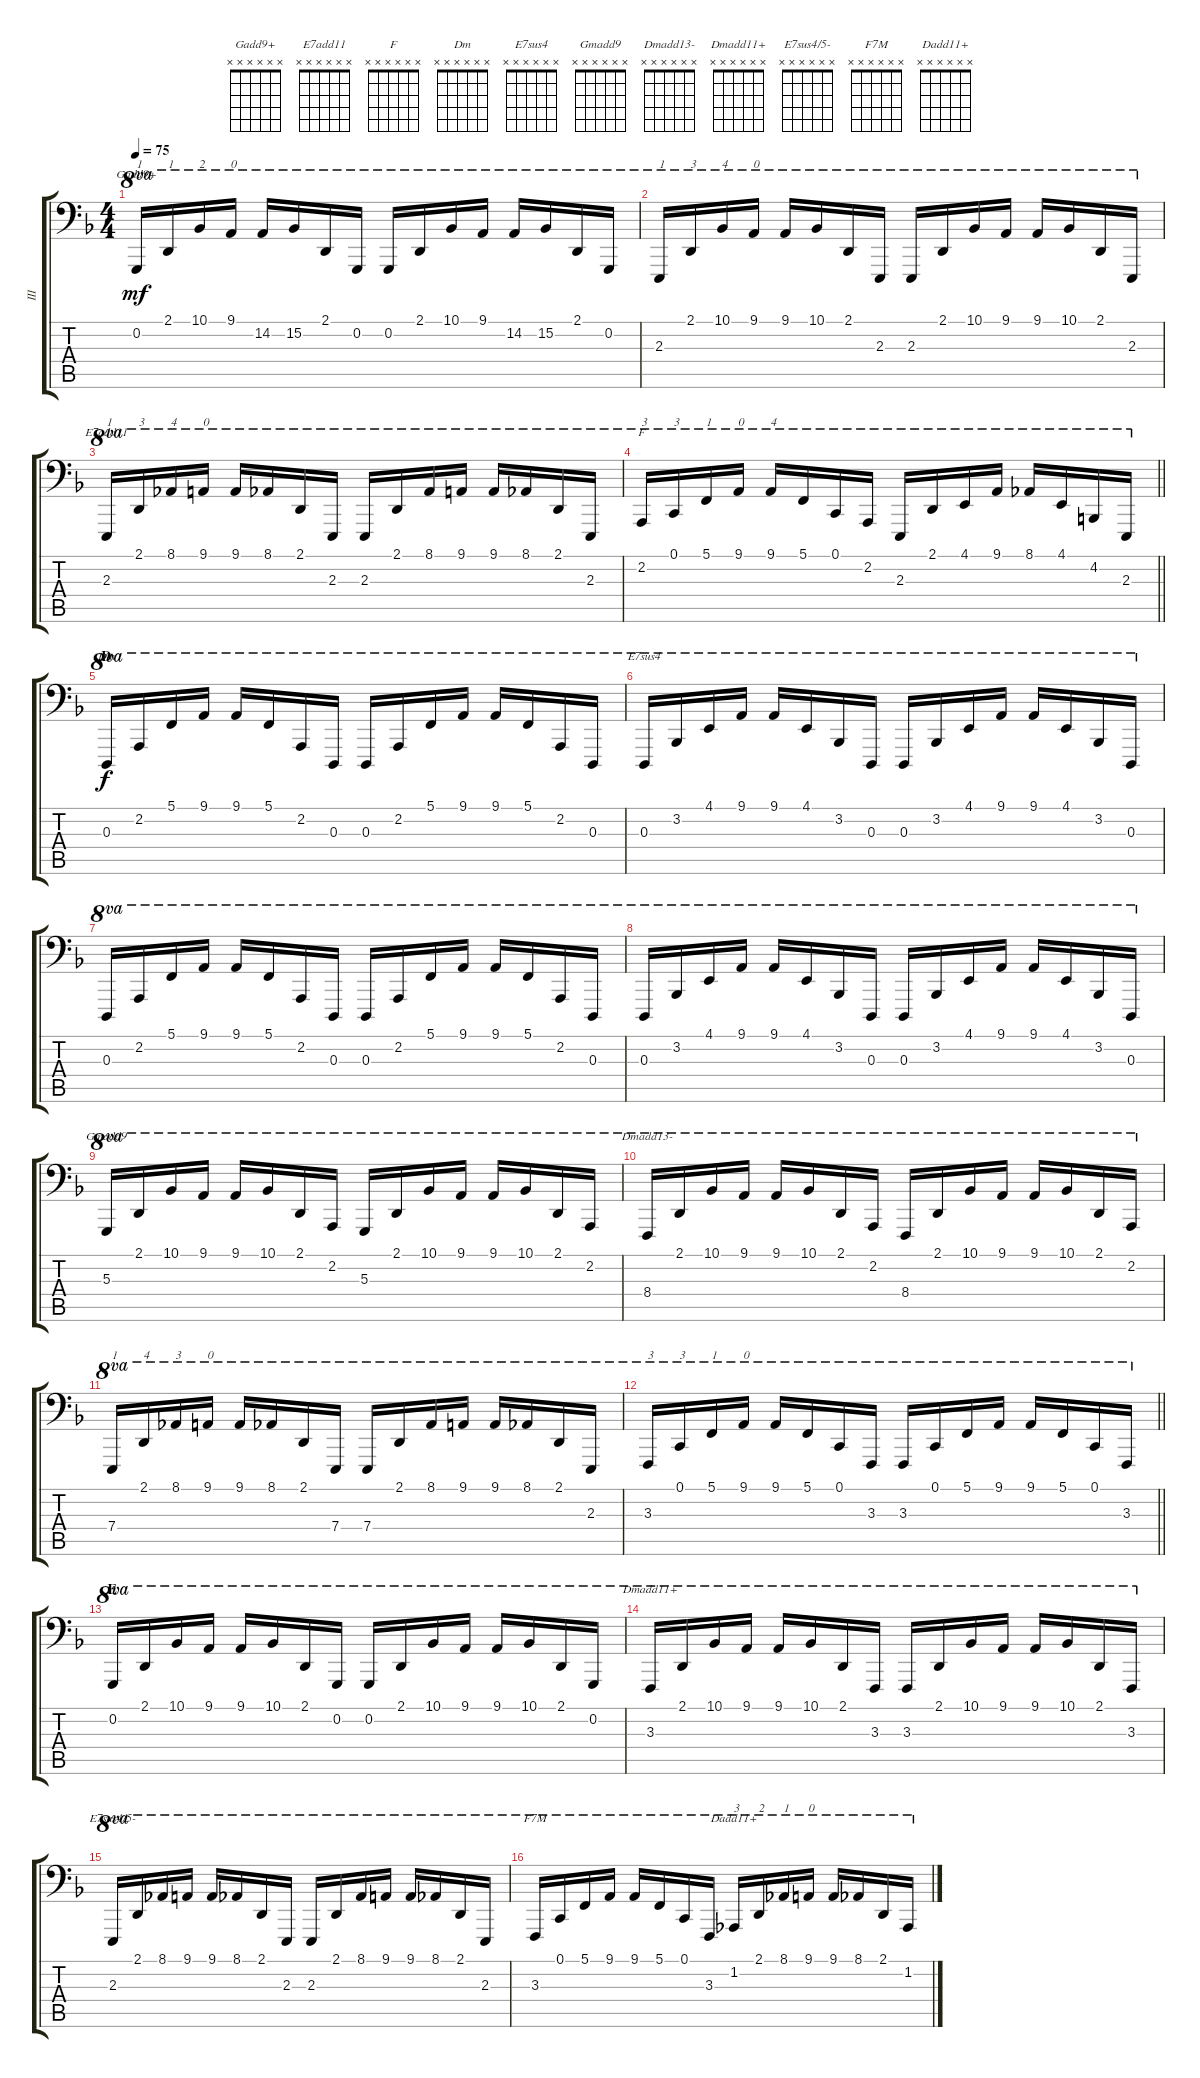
\track ("III" "III") {instrument cello}
\staff {score tabs}
\tuning (C3 G2 D2 A1 E1 B0) {hide}
\chord ("Gadd9+" x x x x x x)
\chord ("E7add11" x x x x x x)
\chord ("F" x x x x x x)
\chord ("Dm" x x x x x x)
\chord ("E7sus4" x x x x x x)
\chord ("Gmadd9" x x x x x x)
\chord ("Dmadd13-" x x x x x x)
\chord ("Dmadd11+" x x x x x x)
\chord ("E7sus4/5-" x x x x x x)
\chord ("F7M" x x x x x x)
\chord ("Dadd11+" x x x x x x)
\ts (4 4)
\tempo 75
\clef f4
\ks dminor
0.2.16{ch "Gadd9+" ot 8va txt "1" dy mf} 2.1.16{ot 8va txt "1"} 10.1.16{ot 8va txt "2"} 9.1.16{ot 8va txt "0"} 14.2.16{ot 8va} 15.2.16{ot 8va} 2.1.16{ot 8va} 0.2.16{ot 8va} 0.2.16{ot 8va} 2.1.16{ot 8va} 10.1.16{ot 8va} 9.1.16{ot 8va} 14.2.16{ot 8va} 15.2.16{ot 8va} 2.1.16{ot 8va} 0.2.16{ot 8va} |
2.3.16{ot 8va txt "1"} 2.1.16{ot 8va txt "3"} 10.1.16{ot 8va txt "4"} 9.1.16{ot 8va txt "0"} 9.1.16{ot 8va} 10.1.16{ot 8va} 2.1.16{ot 8va} 2.3.16{ot 8va} 2.3.16{ot 8va} 2.1.16{ot 8va} 10.1.16{ot 8va} 9.1.16{ot 8va} 9.1.16{ot 8va} 10.1.16{ot 8va} 2.1.16{ot 8va} 2.3.16{ot 8va} |
2.3.16{ch "E7add11" ot 8va txt "1"} 2.1.16{ot 8va txt "3"} 8.1.16{ot 8va txt "4"} 9.1.16{ot 8va txt "0"} 9.1.16{ot 8va} 8.1.16{ot 8va} 2.1.16{ot 8va} 2.3.16{ot 8va} 2.3.16{ot 8va} 2.1.16{ot 8va} 8.1.16{ot 8va} 9.1.16{ot 8va} 9.1.16{ot 8va} 8.1.16{ot 8va} 2.1.16{ot 8va} 2.3.16{ot 8va} |
\barLineRight lightlight
2.2.16{ch "F" ot 8va txt "3"} 0.1.16{ot 8va txt "3"} 5.1.16{ot 8va txt "1"} 9.1.16{ot 8va txt "0"} 9.1.16{ot 8va txt "4"} 5.1.16{ot 8va} 0.1.16{ot 8va} 2.2.16{ot 8va} 2.3.16{ot 8va} 2.1.16{ot 8va} 4.1.16{ot 8va} 9.1.16{ot 8va} 8.1.16{ot 8va} 4.1.16{ot 8va} 4.2.16{ot 8va} 2.3.16{ot 8va} |
\section ("" "D")
0.3.16{ch "Dm" ot 8va dy f} 2.2.16{ot 8va} 5.1.16{ot 8va} 9.1.16{ot 8va} 9.1.16{ot 8va} 5.1.16{ot 8va} 2.2.16{ot 8va} 0.3.16{ot 8va} 0.3.16{ot 8va} 2.2.16{ot 8va} 5.1.16{ot 8va} 9.1.16{ot 8va} 9.1.16{ot 8va} 5.1.16{ot 8va} 2.2.16{ot 8va} 0.3.16{ot 8va} |
0.3.16{ch "E7sus4" ot 8va} 3.2.16{ot 8va} 4.1.16{ot 8va} 9.1.16{ot 8va} 9.1.16{ot 8va} 4.1.16{ot 8va} 3.2.16{ot 8va} 0.3.16{ot 8va} 0.3.16{ot 8va} 3.2.16{ot 8va} 4.1.16{ot 8va} 9.1.16{ot 8va} 9.1.16{ot 8va} 4.1.16{ot 8va} 3.2.16{ot 8va} 0.3.16{ot 8va} |
0.3.16{ot 8va} 2.2.16{ot 8va} 5.1.16{ot 8va} 9.1.16{ot 8va} 9.1.16{ot 8va} 5.1.16{ot 8va} 2.2.16{ot 8va} 0.3.16{ot 8va} 0.3.16{ot 8va} 2.2.16{ot 8va} 5.1.16{ot 8va} 9.1.16{ot 8va} 9.1.16{ot 8va} 5.1.16{ot 8va} 2.2.16{ot 8va} 0.3.16{ot 8va} |
0.3.16{ot 8va} 3.2.16{ot 8va} 4.1.16{ot 8va} 9.1.16{ot 8va} 9.1.16{ot 8va} 4.1.16{ot 8va} 3.2.16{ot 8va} 0.3.16{ot 8va} 0.3.16{ot 8va} 3.2.16{ot 8va} 4.1.16{ot 8va} 9.1.16{ot 8va} 9.1.16{ot 8va} 4.1.16{ot 8va} 3.2.16{ot 8va} 0.3.16{ot 8va} |
5.3.16{ch "Gmadd9" ot 8va} 2.1.16{ot 8va} 10.1.16{ot 8va} 9.1.16{ot 8va} 9.1.16{ot 8va} 10.1.16{ot 8va} 2.1.16{ot 8va} 2.2.16{ot 8va} 5.3.16{ot 8va} 2.1.16{ot 8va} 10.1.16{ot 8va} 9.1.16{ot 8va} 9.1.16{ot 8va} 10.1.16{ot 8va} 2.1.16{ot 8va} 2.2.16{ot 8va} |
8.4.16{ch "Dmadd13-" ot 8va} 2.1.16{ot 8va} 10.1.16{ot 8va} 9.1.16{ot 8va} 9.1.16{ot 8va} 10.1.16{ot 8va} 2.1.16{ot 8va} 2.2.16{ot 8va} 8.4.16{ot 8va} 2.1.16{ot 8va} 10.1.16{ot 8va} 9.1.16{ot 8va} 9.1.16{ot 8va} 10.1.16{ot 8va} 2.1.16{ot 8va} 2.2.16{ot 8va} |
7.4.16{ot 8va txt "1"} 2.1.16{ot 8va txt "4"} 8.1.16{ot 8va txt "3"} 9.1.16{ot 8va txt "0"} 9.1.16{ot 8va} 8.1.16{ot 8va} 2.1.16{ot 8va} 7.4.16{ot 8va} 7.4.16{ot 8va} 2.1.16{ot 8va} 8.1.16{ot 8va} 9.1.16{ot 8va} 9.1.16{ot 8va} 8.1.16{ot 8va} 2.1.16{ot 8va} 2.3.16{ot 8va} |
\barLineRight lightlight
3.3.16{ot 8va txt "3"} 0.1.16{ot 8va txt "3"} 5.1.16{ot 8va txt "1"} 9.1.16{ot 8va txt "0"} 9.1.16{ot 8va} 5.1.16{ot 8va} 0.1.16{ot 8va} 3.3.16{ot 8va} 3.3.16{ot 8va} 0.1.16{ot 8va} 5.1.16{ot 8va} 9.1.16{ot 8va} 9.1.16{ot 8va} 5.1.16{ot 8va} 0.1.16{ot 8va} 3.3.16{ot 8va} |
\section ("" "E")
0.2.16{ot 8va} 2.1.16{ot 8va} 10.1.16{ot 8va} 9.1.16{ot 8va} 9.1.16{ot 8va} 10.1.16{ot 8va} 2.1.16{ot 8va} 0.2.16{ot 8va} 0.2.16{ot 8va} 2.1.16{ot 8va} 10.1.16{ot 8va} 9.1.16{ot 8va} 9.1.16{ot 8va} 10.1.16{ot 8va} 2.1.16{ot 8va} 0.2.16{ot 8va} |
3.3.16{ch "Dmadd11+" ot 8va} 2.1.16{ot 8va} 10.1.16{ot 8va} 9.1.16{ot 8va} 9.1.16{ot 8va} 10.1.16{ot 8va} 2.1.16{ot 8va} 3.3.16{ot 8va} 3.3.16{ot 8va} 2.1.16{ot 8va} 10.1.16{ot 8va} 9.1.16{ot 8va} 9.1.16{ot 8va} 10.1.16{ot 8va} 2.1.16{ot 8va} 3.3.16{ot 8va} |
2.3.16{ch "E7sus4/5-" ot 8va} 2.1.16{ot 8va} 8.1.16{ot 8va} 9.1.16{ot 8va} 9.1.16{ot 8va} 8.1.16{ot 8va} 2.1.16{ot 8va} 2.3.16{ot 8va} 2.3.16{ot 8va} 2.1.16{ot 8va} 8.1.16{ot 8va} 9.1.16{ot 8va} 9.1.16{ot 8va} 8.1.16{ot 8va} 2.1.16{ot 8va} 2.3.16{ot 8va} |
3.3.16{ch "F7M" ot 8va} 0.1.16{ot 8va} 5.1.16{ot 8va} 9.1.16{ot 8va} 9.1.16{ot 8va} 5.1.16{ot 8va} 0.1.16{ot 8va} 3.3.16{ot 8va} 1.2.16{ch "Dadd11+" ot 8va txt "3"} 2.1.16{ot 8va txt "2"} 8.1.16{ot 8va txt "1"} 9.1.16{ot 8va txt "0"} 9.1.16{ot 8va} 8.1.16{ot 8va} 2.1.16{ot 8va} 1.2.16{ot 8va}
